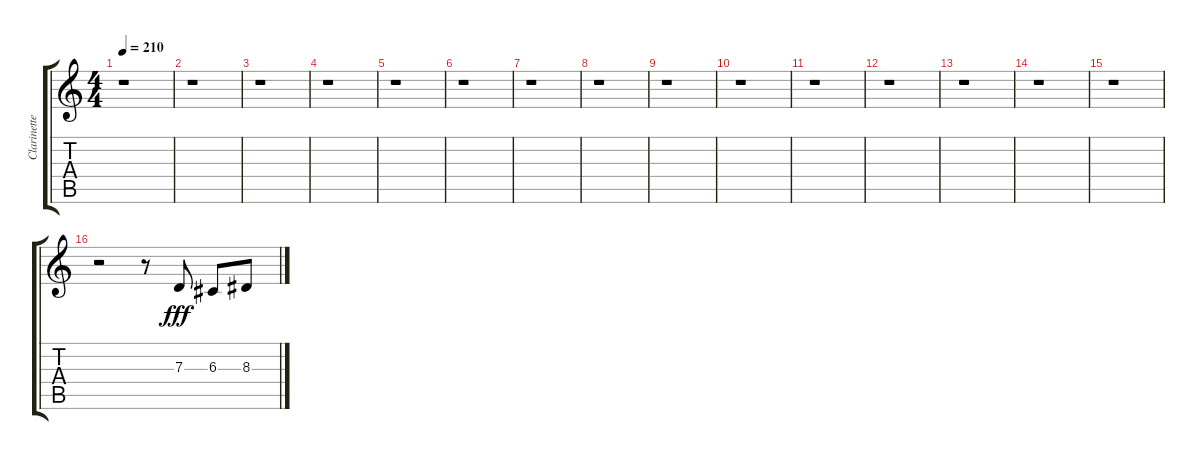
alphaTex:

\track ("Clarinette" "Clarinette") {instrument clarinet}
\staff {score tabs}
\tuning (E4 B3 G3 D3 A2 E2) {hide}
\ts (4 4)
\tempo 210
\clef g2
\ks c
r.1{dy f} |
r.1 |
r.1 |
r.1 |
r.1 |
r.1 |
r.1 |
r.1 |
r.1 |
r.1 |
r.1 |
r.1 |
r.1 |
r.1 |
r.1 |
r.2 r.8 7.3.8{dy fff} 6.3.8 8.3.8
